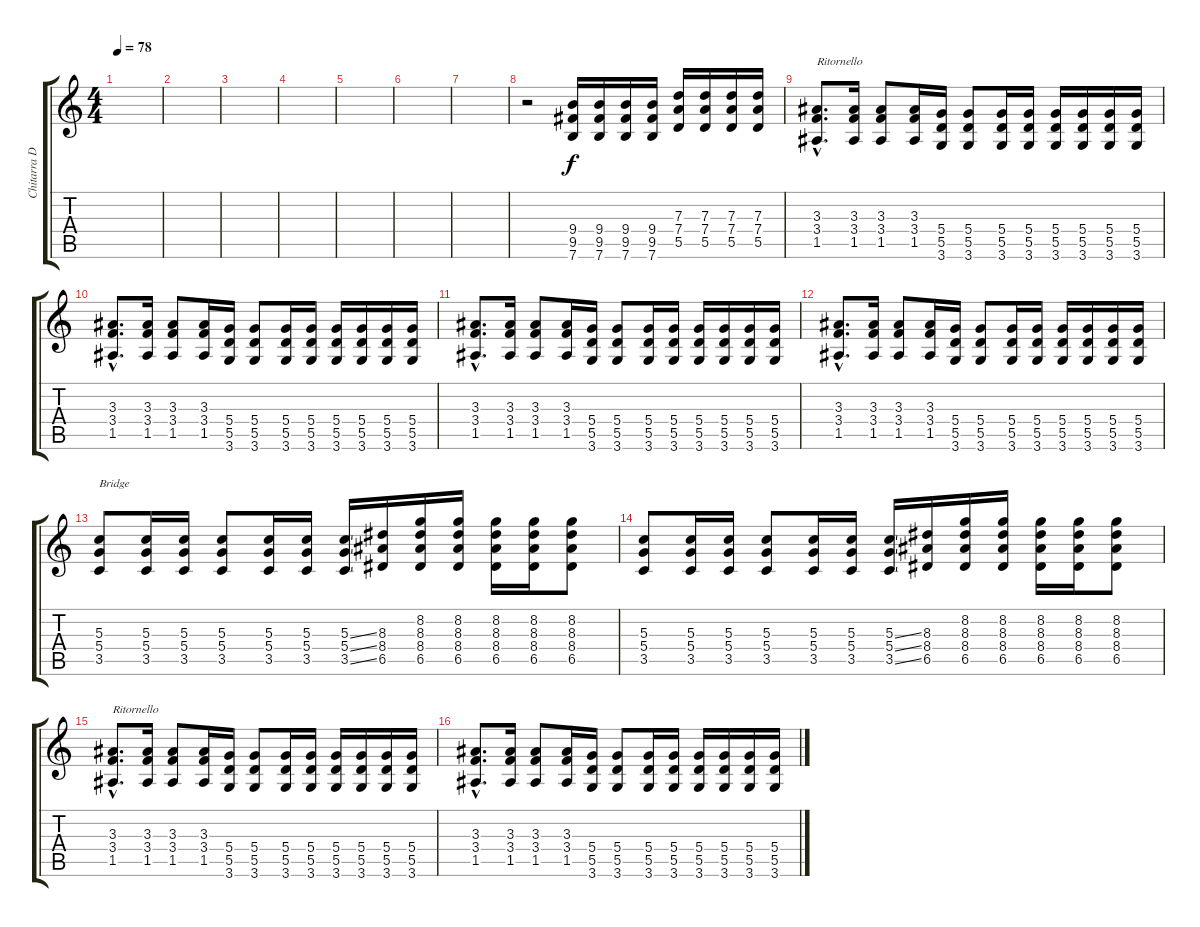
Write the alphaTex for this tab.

\track ("Chitarra Dist" "Chitarra D") {instrument overdrivenguitar}
\staff {score tabs}
\tuning (E4 B3 G3 D3 A2 E2) {hide}
\ts (4 4)
\tempo 78
\clef g2
\ks c
|
|
|
|
|
|
|
r.2 (9.4 9.5 7.6).16 (9.4 9.5 7.6).16 (9.4 9.5 7.6).16 (9.4 9.5 7.6).16 (7.3 7.4 5.5).16 (7.3 7.4 5.5).16 (7.3 7.4 5.5).16 (7.3 7.4 5.5).16 |
(3.3{hac} 3.4{hac} 1.5{hac}).8{d txt "Ritornello"} (3.3 3.4 1.5).16 (3.3 3.4 1.5).8 (3.3 3.4 1.5).16 (5.4 5.5 3.6).16 (5.4 5.5 3.6).8 (5.4 5.5 3.6).16 (5.4 5.5 3.6).16 (5.4 5.5 3.6).16 (5.4 5.5 3.6).16 (5.4 5.5 3.6).16 (5.4 5.5 3.6).16 |
(3.3{hac} 3.4{hac} 1.5{hac}).8{d} (3.3 3.4 1.5).16 (3.3 3.4 1.5).8 (3.3 3.4 1.5).16 (5.4 5.5 3.6).16 (5.4 5.5 3.6).8 (5.4 5.5 3.6).16 (5.4 5.5 3.6).16 (5.4 5.5 3.6).16 (5.4 5.5 3.6).16 (5.4 5.5 3.6).16 (5.4 5.5 3.6).16 |
(3.3{hac} 3.4{hac} 1.5{hac}).8{d} (3.3 3.4 1.5).16 (3.3 3.4 1.5).8 (3.3 3.4 1.5).16 (5.4 5.5 3.6).16 (5.4 5.5 3.6).8 (5.4 5.5 3.6).16 (5.4 5.5 3.6).16 (5.4 5.5 3.6).16 (5.4 5.5 3.6).16 (5.4 5.5 3.6).16 (5.4 5.5 3.6).16 |
(3.3{hac} 3.4{hac} 1.5{hac}).8{d} (3.3 3.4 1.5).16 (3.3 3.4 1.5).8 (3.3 3.4 1.5).16 (5.4 5.5 3.6).16 (5.4 5.5 3.6).8 (5.4 5.5 3.6).16 (5.4 5.5 3.6).16 (5.4 5.5 3.6).16 (5.4 5.5 3.6).16 (5.4 5.5 3.6).16 (5.4 5.5 3.6).16 |
(5.3 5.4 3.5).8{txt "Bridge"} (5.3 5.4 3.5).16 (5.3 5.4 3.5).16 (5.3 5.4 3.5).8 (5.3 5.4 3.5).16 (5.3 5.4 3.5).16 (5.3{ss} 5.4{ss} 3.5{ss}).16 (8.3 8.4 6.5).16 (8.2 8.3 8.4 6.5).16 (8.2 8.3 8.4 6.5).16 (8.2 8.3 8.4 6.5).16 (8.2 8.3 8.4 6.5).16 (8.2 8.3 8.4 6.5).8 |
(5.3 5.4 3.5).8 (5.3 5.4 3.5).16 (5.3 5.4 3.5).16 (5.3 5.4 3.5).8 (5.3 5.4 3.5).16 (5.3 5.4 3.5).16 (5.3{ss} 5.4{ss} 3.5{ss}).16 (8.3 8.4 6.5).16 (8.2 8.3 8.4 6.5).16 (8.2 8.3 8.4 6.5).16 (8.2 8.3 8.4 6.5).16 (8.2 8.3 8.4 6.5).16 (8.2 8.3 8.4 6.5).8 |
(3.3{hac} 3.4{hac} 1.5{hac}).8{d txt "Ritornello"} (3.3 3.4 1.5).16 (3.3 3.4 1.5).8 (3.3 3.4 1.5).16 (5.4 5.5 3.6).16 (5.4 5.5 3.6).8 (5.4 5.5 3.6).16 (5.4 5.5 3.6).16 (5.4 5.5 3.6).16 (5.4 5.5 3.6).16 (5.4 5.5 3.6).16 (5.4 5.5 3.6).16 |
(3.3{hac} 3.4{hac} 1.5{hac}).8{d} (3.3 3.4 1.5).16 (3.3 3.4 1.5).8 (3.3 3.4 1.5).16 (5.4 5.5 3.6).16 (5.4 5.5 3.6).8 (5.4 5.5 3.6).16 (5.4 5.5 3.6).16 (5.4 5.5 3.6).16 (5.4 5.5 3.6).16 (5.4 5.5 3.6).16 (5.4 5.5 3.6).16
